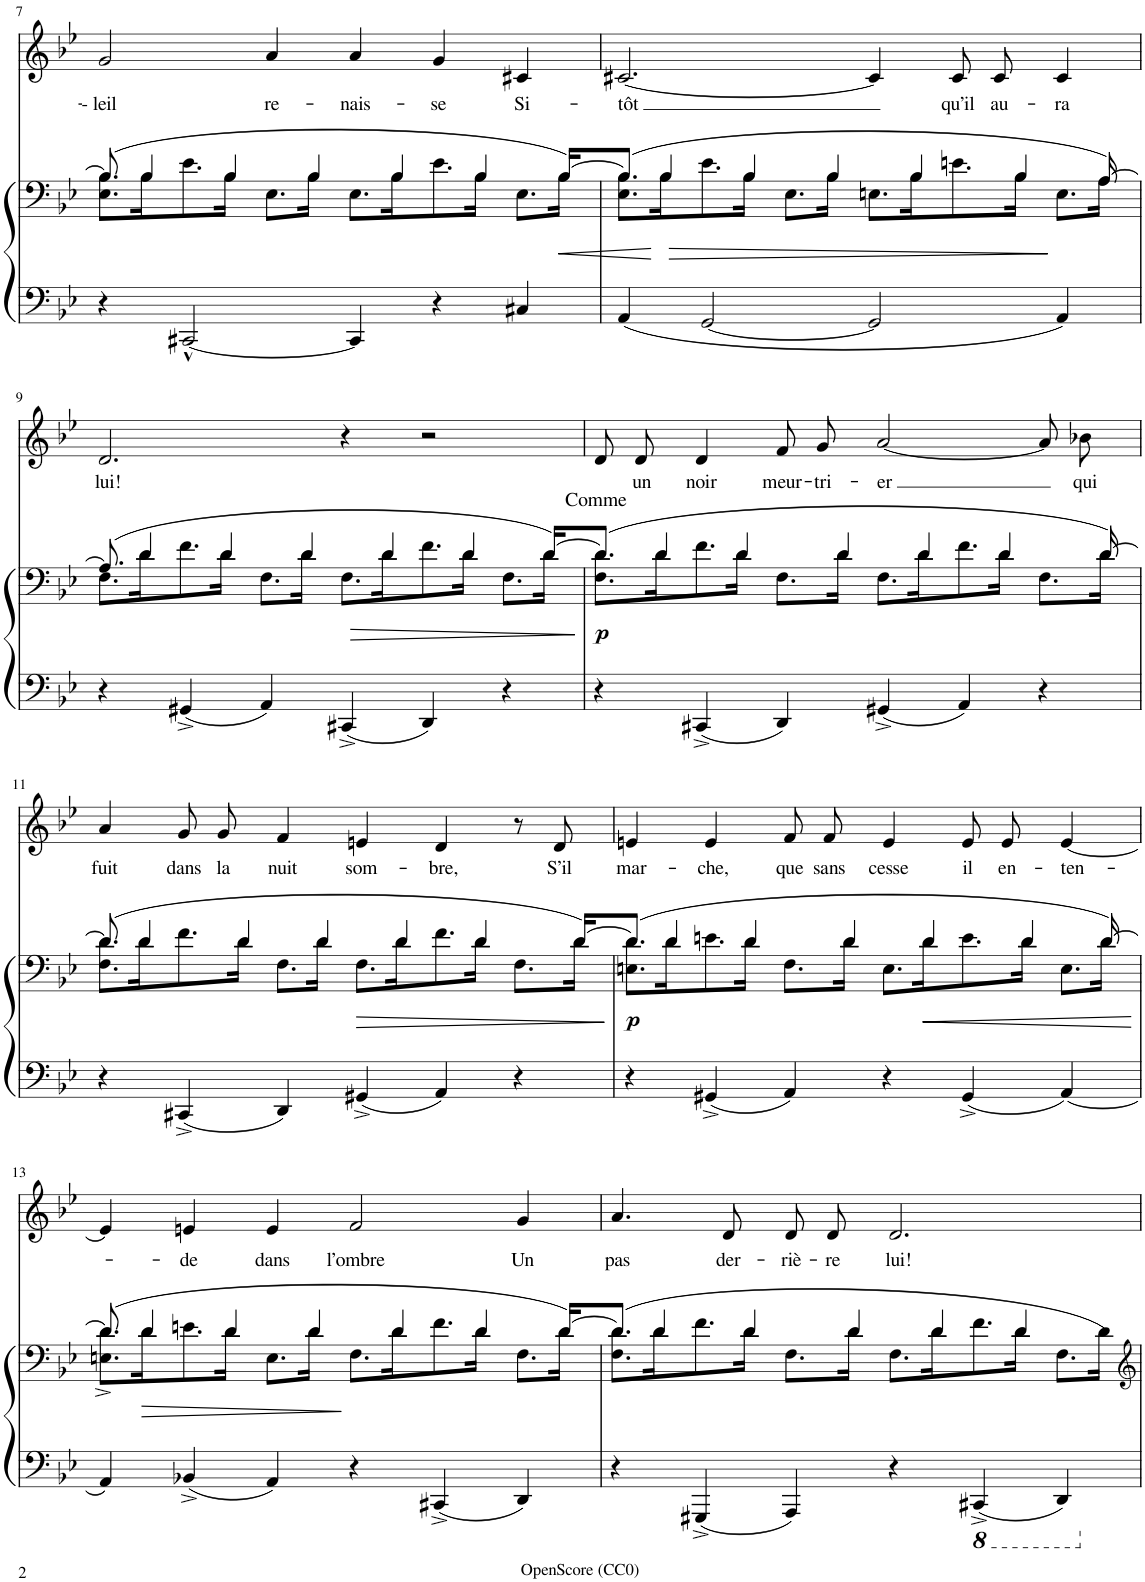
**kern	**kern	**dynam	**kern	**text
*part2	*part2	*part2	*part1	*part1
*staff3	*staff2	*staff2/3	*staff1	*staff1
*I"Piano	*	*	*I"Chant Voice	*
*I'Pno	*	*	*	*
!!LO:PB:g=z
*clefF4	*clefF4	*	*clefG2	*
*k[b-e-]	*k[b-e-]	*	*k[b-e-]	*
*M6/4	*M6/4	*	*M6/4	*
=7	=7	=7	=7	=7
*	*^	*	*	*
!	!	!	!	!	!LO:LY:b
4r	(8.B-/]	8.E-\ 8.B-\L	.	2g/	-- leil
.	4B-/	16B-\K	.	.	.
[2CC#X^^/	.	8.e-\	.	.	.
.	4B-/	16B-\Jk	.	.	.
!	!	!	!	!	!LO:LY:b
.	.	8.E-\L	.	4a/	re-
.	4B-/	16B-\Jk	.	.	.
!	!	!	!	!	!LO:LY:b
4CC#/]	.	8.E-\L	.	4a/	-nais-
.	4B-/	16B-\K	.	.	.
!	!	!	!	!	!LO:LY:b
4r	.	8.e-\	.	4g/	-se
.	4B-/	16B-\Jk	.	.	.
!	!	!	!	!	!LO:LY:b
4C#X/	.	8.E-\L	.	4c#X/	Si-
!	!	!	!LO:HP:b	!	!
.	[16B-/KL)	16B-\Jk	<	.	.
=8	=8	=8	=8	=8	=8
!	!	!	!	!	!LO:LY:b
4AA/	(8.B-/J]	8.E-\ 8.B-\L	.	[2.c#X/	-tôt
!	!	!	!LO:HP:b	!	!
.	4B-/	16B-\K	>	.	.
[2GG/	.	8.e-\	.	.	.
.	4B-/	16B-\Jk	.	.	.
.	.	8.E-\L	.	.	.
.	4B-/	16B-\Jk	.	.	.
2GG/]	.	8.En\L	.	4c#/]	.
.	4B-/	16B-\K	.	.	.
!	!	!	!	!	!LO:LY:b
.	.	8.en\	.	8c#/L	qu’il
!	!	!	!	!	!LO:LY:b
.	.	.	.	8c#/J	au-
.	4B-/	16B-\Jk	.	.	.
!	!	!	!	!	!LO:LY:b
4AA/	.	8.E\L	[	4c#/	-ra
.	[16A/)	16A\Jk	.	.	.
!!LO:LB:g=z
=9	=9	=9	=9	=9	=9
!	!	!	!	!	!LO:LY:b
4r	(8.A/]	8.F\L	.	2.d/	lui!
.	4d/	16d\K	.	.	.
4GG#X^/	.	8.f\	.	.	.
.	4d/	16d\Jk	.	.	.
4AA/	.	8.F\L	.	.	.
.	4d/	16d\Jk	.	.	.
!	!	!	!LO:HP:b	!	!
4CC#X^/	.	8.F\L	>	4r	.
.	4d/	16d\K	.	.	.
4DD/	.	8.f\	.	2r	.
.	4d/	16d\Jk	.	.	.
4r	.	8.F\L	.	.	.
.	[16d/KL)	16d\Jk	.	.	.
*	*v	*v	*	*	*
.	.	]	.	.
=10	=10	=10	=10	=10
*	*^	*	*	*
!	!	!	!LO:DY:b	!	!LO:LY:b
4r	(8.d/J]	8.F\ 8.d\L	p	8d/L	Comme
!	!	!	!	!	!LO:LY:b
.	.	.	.	8d/J	un
.	4d/	16d\K	.	.	.
!	!	!	!	!	!LO:LY:b
4CC#X^/	.	8.f\	.	4d/	noir
.	4d/	16d\Jk	.	.	.
!	!	!	!	!	!LO:LY:b
4DD/	.	8.F\L	.	8f/L	meur-
!	!	!	!	!	!LO:LY:b
.	.	.	.	8g/J	-tri-
.	4d/	16d\Jk	.	.	.
!	!	!	!	!	!LO:LY:b
4GG#X^/	.	8.F\L	.	[2a/	-er
.	4d/	16d\K	.	.	.
4AA/	.	8.f\	.	.	.
.	4d/	16d\Jk	.	.	.
4r	.	8.F\L	.	8a/L]	.
!	!	!	!	!	!LO:LY:b
.	.	.	.	8b-X/J	qui
.	[16d/)	16d\Jk	.	.	.
!!LO:LB:g=z
=11	=11	=11	=11	=11	=11
!	!	!	!	!	!LO:LY:b
4r	(8.d/]	8.F\ 8.d\L	.	4a/	fuit
.	4d/	16d\K	.	.	.
!	!	!	!	!	!LO:LY:b
4CC#X^/	.	8.f\	.	8g/L	dans
!	!	!	!	!	!LO:LY:b
.	.	.	.	8g/J	la
.	4d/	16d\Jk	.	.	.
!	!	!	!	!	!LO:LY:b
4DD/	.	8.F\L	.	4f/	nuit
.	4d/	16d\Jk	.	.	.
!	!	!	!LO:HP:b	!	!LO:LY:b
4GG#X^/	.	8.F\L	>	4en/	som-
.	4d/	16d\K	.	.	.
!	!	!	!	!	!LO:LY:b
4AA/	.	8.f\	.	4d/	-bre,
.	4d/	16d\Jk	.	.	.
4r	.	8.F\L	.	8r	.
!	!	!	!	!	!LO:LY:b
.	.	.	.	8d/	S’il
.	[16d/KL)	16d\Jk	.	.	.
*	*v	*v	*	*	*
.	.	]	.	.
=12	=12	=12	=12	=12
*	*^	*	*	*
!	!	!	!LO:DY:b	!	!LO:LY:b
4r	(8.d/J]	8.En\ 8.d\L	p	4en/	mar-
.	4d/	16d\K	.	.	.
!	!	!	!	!	!LO:LY:b
4GG#X^/	.	8.en\	.	4e/	-che,
.	4d/	16d\Jk	.	.	.
!	!	!	!	!	!LO:LY:b
4AA/	.	8.F\L	.	8f/L	que
!	!	!	!	!	!LO:LY:b
.	.	.	.	8f/J	sans
.	4d/	16d\Jk	.	.	.
!	!	!	!	!	!LO:LY:b
4r	.	8.E\L	.	4e/	cesse
!	!	!	!LO:HP:b	!	!
.	4d/	16d\K	<	.	.
!	!	!	!	!	!LO:LY:b
4GG#^/	.	8.e\	.	8e/L	il
!	!	!	!	!	!LO:LY:b
.	.	.	.	8e/J	en-
.	4d/	16d\Jk	.	.	.
!	!	!	!	!	!LO:LY:b
[4AA/	.	8.E\L	.	[4e/	-ten-
.	[16d/)	16d\Jk	.	.	.
*	*v	*v	*	*	*
.	.	]	.	.
!!LO:LB:g=z
=13	=13	=13	=13	=13
*	*^	*	*	*
4AA/]	(8.d/]	8.En\^ 8.d\^L	.	4e/]	.
.	4d/	16d\K	.	.	.
!	!	!	!	!	!LO:LY:b
4BB-X^/	.	8.en\	.	4en/	-de
.	4d/	16d\Jk	.	.	.
!	!	!	!	!	!LO:LY:b
4AA/	.	8.E\L	.	4e/	dans
.	4d/	16d\Jk	.	.	.
!	!	!	!	!	!LO:LY:b
4r	.	8.F\L	[	2f/	l’ombre
.	4d/	16d\K	.	.	.
4CC#X^/	.	8.f\	.	.	.
.	4d/	16d\Jk	.	.	.
!	!	!	!	!	!LO:LY:b
4DD/	.	8.F\L	.	4g/	Un
.	[16d/KL)	16d\Jk	.	.	.
=14	=14	=14	=14	=14	=14
!	!	!	!	!	!LO:LY:b
4r	(8.d/J]	8.F\ 8.d\L	.	4.a/	pas
.	4d/	16d\K	.	.	.
4GGG#X^/	.	8.f\	.	.	.
!	!	!	!	!	!LO:LY:b
.	.	.	.	8d/L	der-
.	4d/	16d\Jk	.	.	.
!	!	!	!	!	!LO:LY:b
4AAA/	.	8.F\L	.	8d/	-riè-
!	!	!	!	!	!LO:LY:b
.	.	.	.	8d/J	-re
.	4d/	16d\Jk	.	.	.
!	!	!	!	!	!LO:LY:b
4r	.	8.F\L	.	2.d/	lui!
.	4d/	16d\K	.	.	.
*8ba	*	*	*	*	*
4CCC#X^/	.	8.f\	.	.	.
.	4d/	16d\Jk	.	.	.
4DDD/	.	8.F\L	.	.	.
.	16ryy)	16d\Jk	.	.	.
*X8ba	*	*	*	*	*
*	*v	*v	*	*	*
=	=	=	=	=
*-	*-	*-	*-	*-
